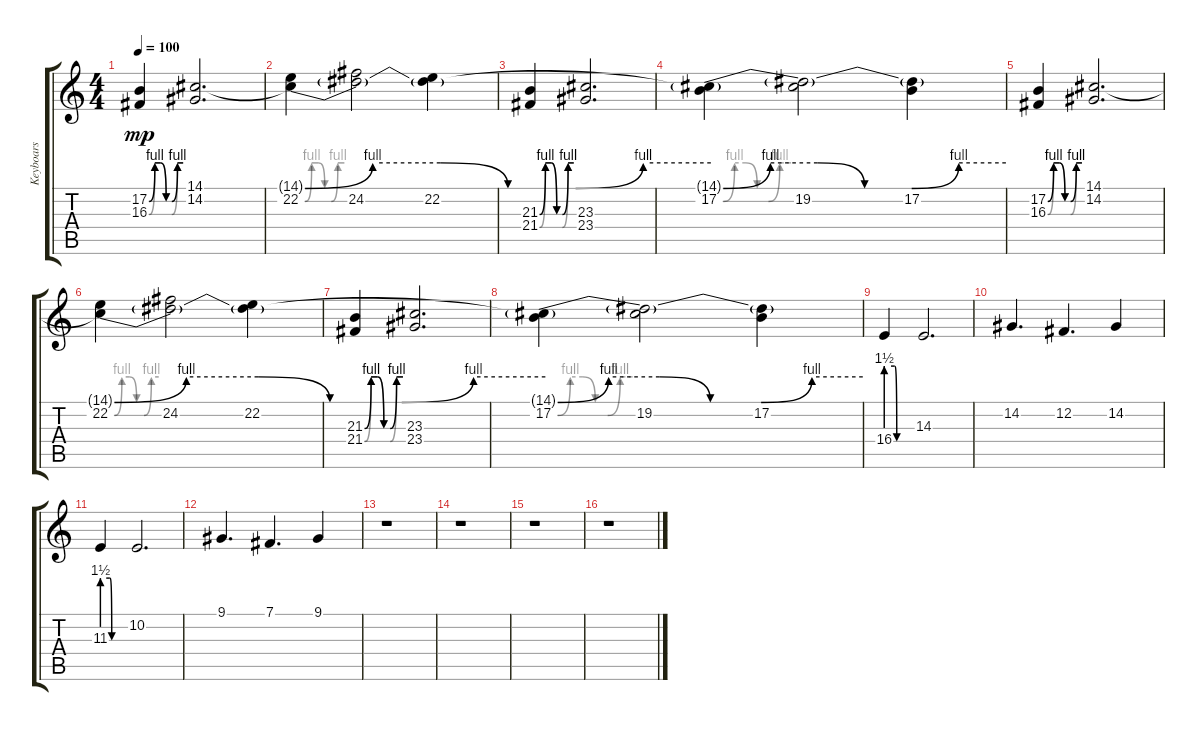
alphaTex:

\track ("Keyboars" "Keyboars") {instrument lead2sawtooth}
\staff {score tabs}
\tuning (B3 Gb3 D3 A2 E2 B1) {hide}
\ts (4 4)
\tempo 100
\clef g2
\ks c
(17.2{be (custom 0 0 10 4 20 4 30 0 40 0 50 4 60 4)} 16.3{be (custom 0 0 10 4 20 4 30 0 40 0 50 4 60 4)}).4{dy mp} (14.1 14.2).2{d} |
(14.1{be (custom 0 0 10 4 20 4 30 0 40 0 50 4 60 4) t} 22.2{be (custom 0 0 10 4 20 4 30 0 40 0 50 4 60 4)}).4 (14.1{t} 24.2).2 (14.1{t} 22.2).4 |
(21.3{be (custom 0 0 10 4 20 4 30 0 40 0 50 4 60 4)} 21.4{be (custom 0 0 10 4 20 4 30 0 40 0 50 4 60 4)}).4 (23.3 23.4).2{d} |
(14.1{be (custom 0 0 10 4 20 4 30 0 40 0 50 4 60 4) t} 17.2{be (custom 0 0 10 4 20 4 30 0 40 0 50 4 60 4)}).4 (14.1{t} 19.2).2 (14.1{t} 17.2).4 |
(17.2{be (custom 0 0 10 4 20 4 30 0 40 0 50 4 60 4)} 16.3{be (custom 0 0 10 4 20 4 30 0 40 0 50 4 60 4)}).4 (14.1 14.2).2{d} |
(14.1{be (custom 0 0 10 4 20 4 30 0 40 0 50 4 60 4) t} 22.2{be (custom 0 0 10 4 20 4 30 0 40 0 50 4 60 4)}).4 (14.1{t} 24.2).2 (14.1{t} 22.2).4 |
(21.3{be (custom 0 0 10 4 20 4 30 0 40 0 50 4 60 4)} 21.4{be (custom 0 0 10 4 20 4 30 0 40 0 50 4 60 4)}).4 (23.3 23.4).2{d} |
(14.1{be (custom 0 0 10 4 20 4 30 0 40 0 50 4 60 4) t} 17.2{be (custom 0 0 10 4 20 4 30 0 40 0 50 4 60 4)}).4 (14.1{t} 19.2).2 (14.1{t} 17.2).4 |
16.4{be (custom 0 6 20 6 25 0 40 0 60 0)}.4{volume 9 balance 13 instrument lead1square} 14.3.2{d} |
14.2.4{d} 12.2.4{d} 14.2.4 |
11.3{be (custom 0 6 20 6 25 0 40 0 60 0)}.4{volume 9 instrument lead1square} 10.2.2{d} |
9.1.4{d} 7.1.4{d} 9.1.4 |
r.1 |
r.1 |
r.1 |
r.1
